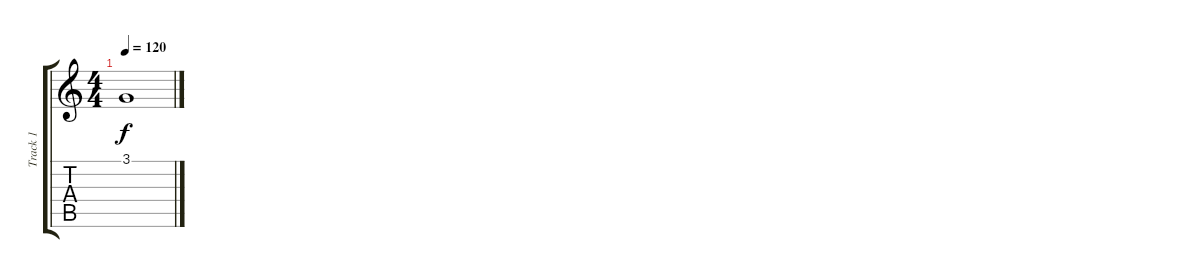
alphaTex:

\track ("Track 1" "Track 1") {instrument lead5charang}
\staff {score tabs}
\tuning (E4 B3 G3 D3 A2 E2) {hide}
\ts (4 4)
\tempo 120
\clef g2
\ks c
3.1.1{dy f}
